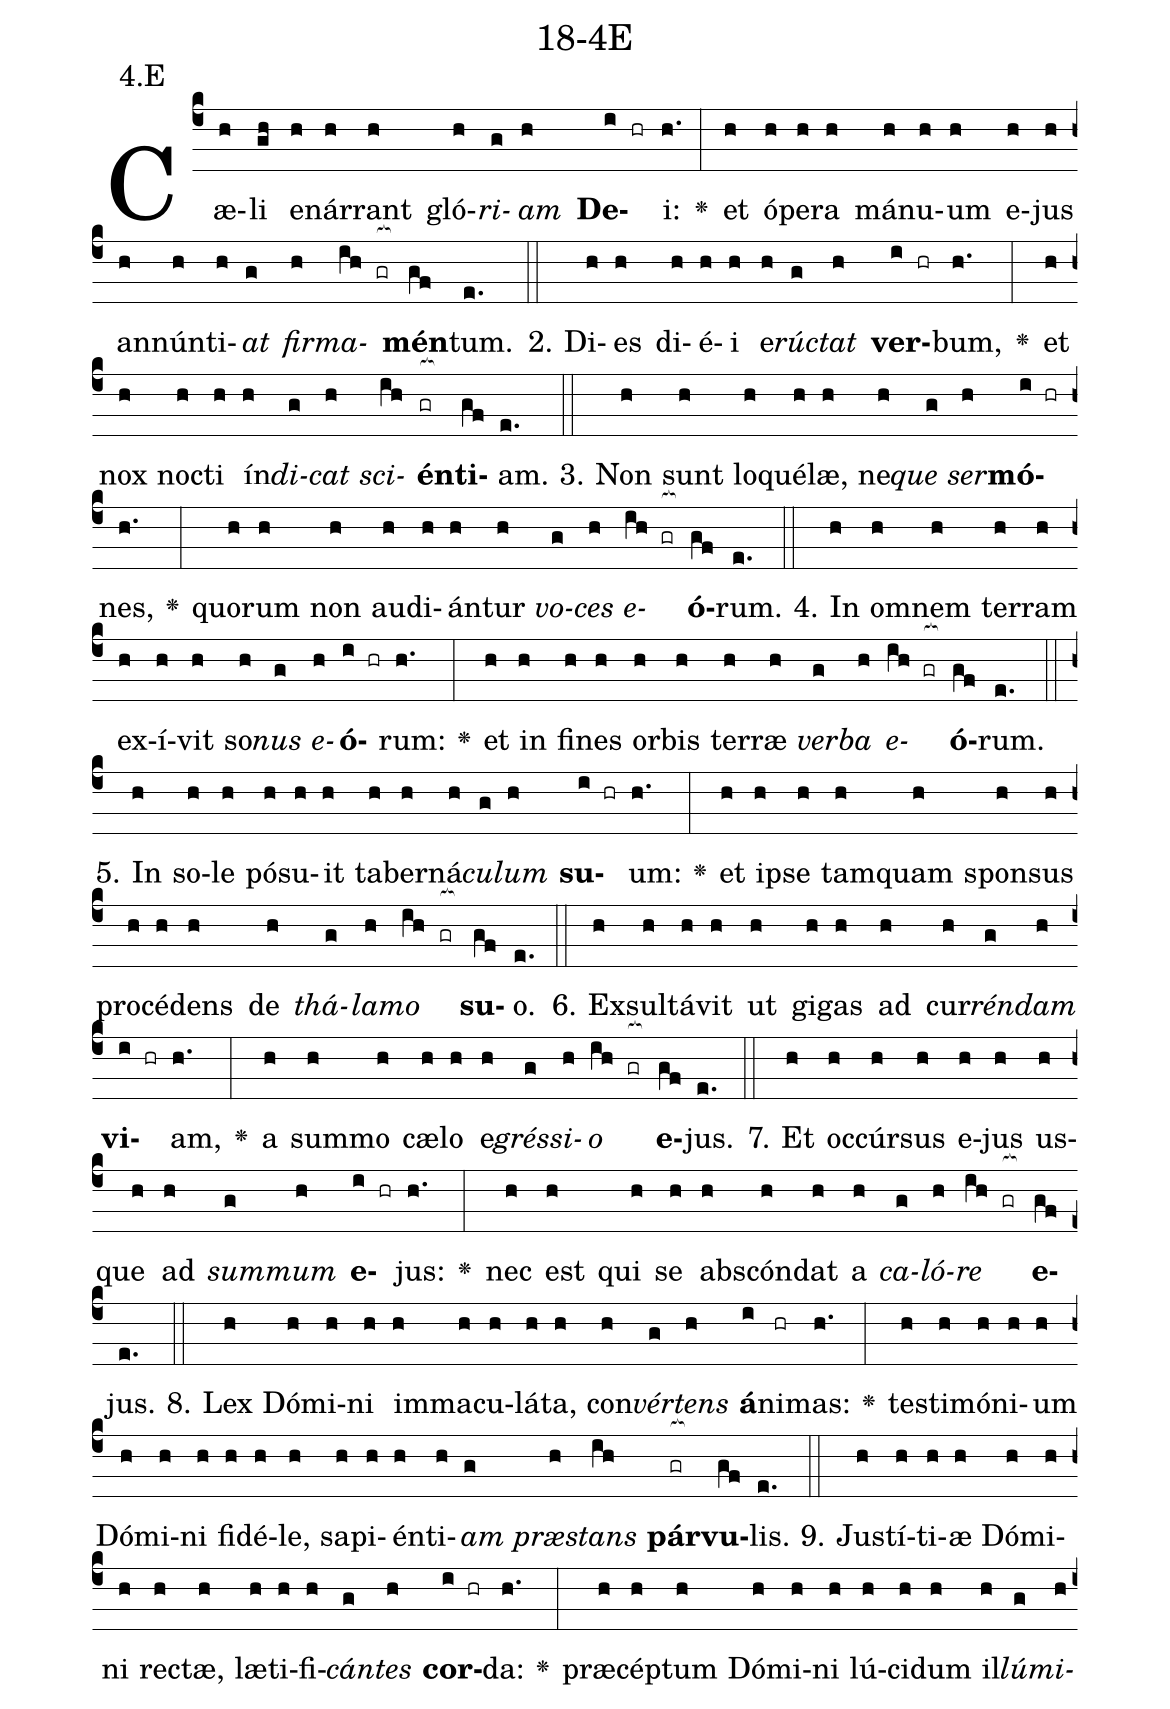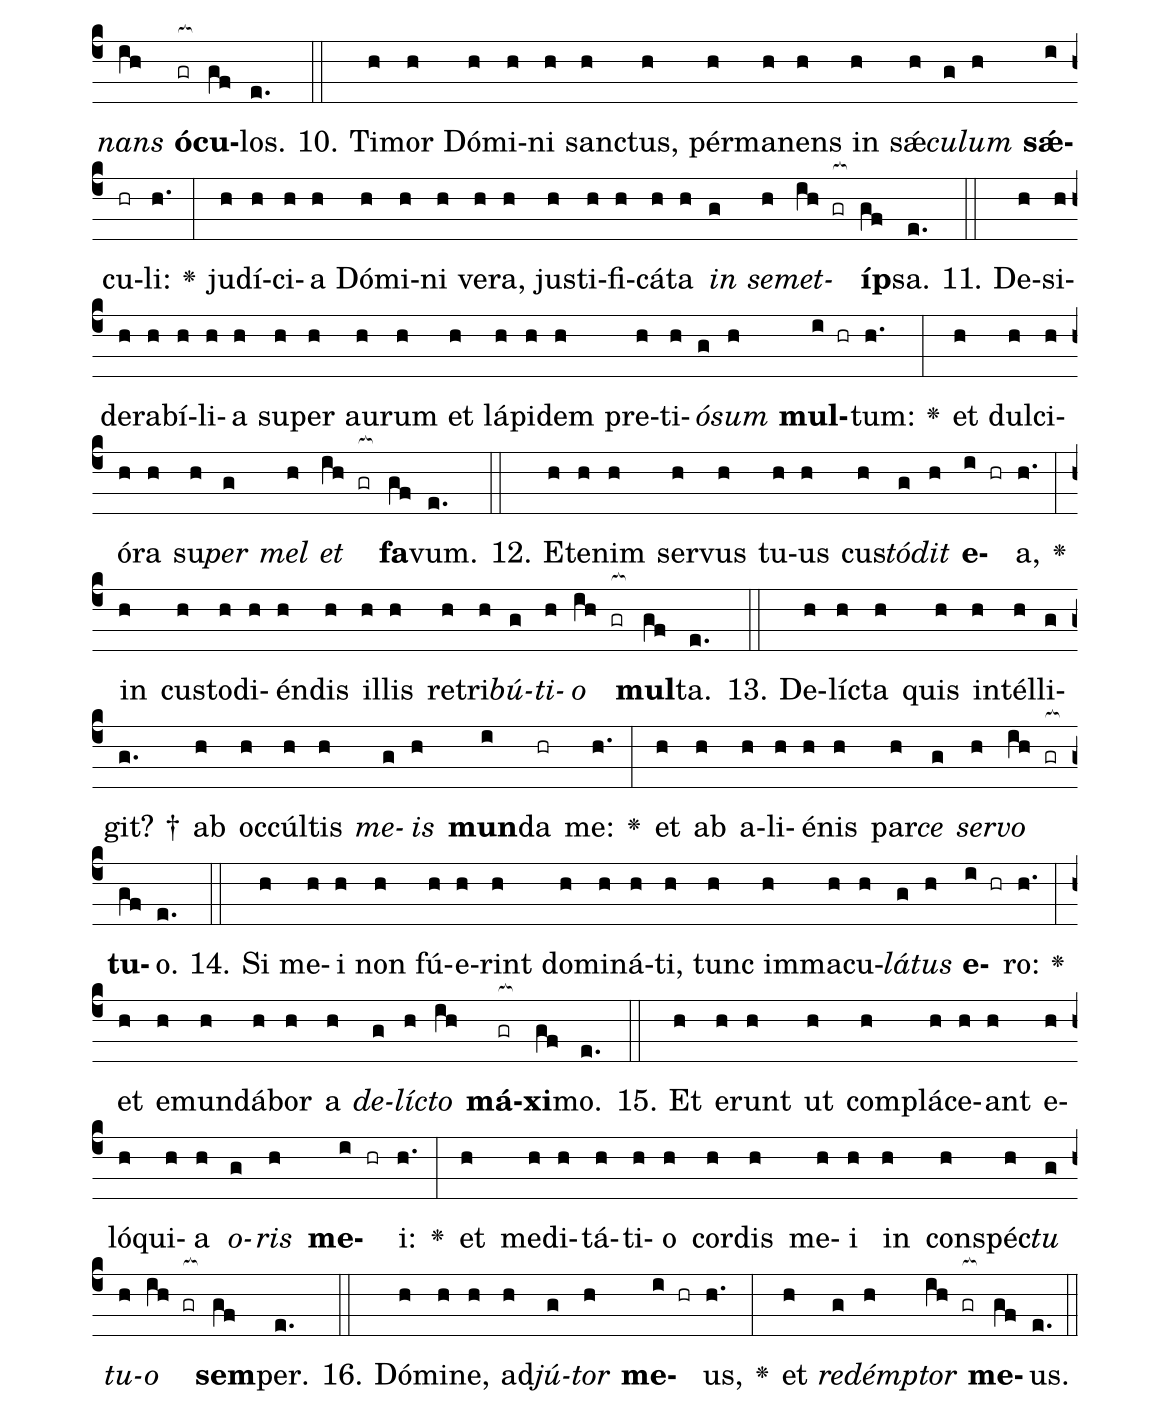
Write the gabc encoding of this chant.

name: 18-4E;
annotation: 4.E;
%%
(c4)Cæ(h)li(gh) e(h)nár(h)rant(h) gló(h)<i>ri</i>(g)<i>am</i>(h) <b>De</b>(i hr)i:(h.) <v>\greheightstar</v>(:) et(h) ó(h)pe(h)ra(h) má(h)nu(h)um(h) e(h)jus(h) an(h)nún(h)ti(h)<i>at</i>(g) <i>fir</i>(h)<i>ma</i>(ih gr[ocb:1{])<b>mén</b>(gf[ocb:0}])tum.(e.) (::)
2. Di(h)es(h) di(h)é(h)i(h) e(h)<i>rúc</i>(g)<i>tat</i>(h) <b>ver</b>(i hr)bum,(h.) <v>\greheightstar</v>(:) et(h) nox(h) noc(h)ti(h) ín(h)<i>di</i>(g)<i>cat</i>(h) <i>sci</i>(ih)<b>én</b>(gr[ocb:1{])<b>ti</b>(gf[ocb:0}])am.(e.) (::)
3. Non(h) sunt(h) lo(h)qué(h)læ,(h) ne(h)<i>que</i>(g) <i>ser</i>(h)<b>mó</b>(i hr)nes,(h.) <v>\greheightstar</v>(:) quo(h)rum(h) non(h) au(h)di(h)án(h)tur(h) <i>vo</i>(g)<i>ces</i>(h) <i>e</i>(ih gr[ocb:1{])<b>ó</b>(gf[ocb:0}])rum.(e.) (::)
4. In(h) om(h)nem(h) ter(h)ram(h) ex(h)í(h)vit(h) so(h)<i>nus</i>(g) <i>e</i>(h)<b>ó</b>(i hr)rum:(h.) <v>\greheightstar</v>(:) et(h) in(h) fi(h)nes(h) or(h)bis(h) ter(h)ræ(h) <i>ver</i>(g)<i>ba</i>(h) <i>e</i>(ih gr[ocb:1{])<b>ó</b>(gf[ocb:0}])rum.(e.) (::)
5. In(h) so(h)le(h) pó(h)su(h)it(h) ta(h)ber(h)ná(h)<i>cu</i>(g)<i>lum</i>(h) <b>su</b>(i hr)um:(h.) <v>\greheightstar</v>(:) et(h) ip(h)se(h) tam(h)quam(h) spon(h)sus(h) pro(h)cé(h)dens(h) de(h) <i>thá</i>(g)<i>la</i>(h)<i>mo</i>(ih gr[ocb:1{]) <b>su</b>(gf[ocb:0}])o.(e.) (::)
6. Ex(h)sul(h)tá(h)vit(h) ut(h) gi(h)gas(h) ad(h) cur(h)<i>rén</i>(g)<i>dam</i>(h) <b>vi</b>(i hr)am,(h.) <v>\greheightstar</v>(:) a(h) sum(h)mo(h) cæ(h)lo(h) e(h)<i>grés</i>(g)<i>si</i>(h)<i>o</i>(ih gr[ocb:1{]) <b>e</b>(gf[ocb:0}])jus.(e.) (::)
7. Et(h) oc(h)cúr(h)sus(h) e(h)jus(h) us(h)que(h) ad(h) <i>sum</i>(g)<i>mum</i>(h) <b>e</b>(i hr)jus:(h.) <v>\greheightstar</v>(:) nec(h) est(h) qui(h) se(h) abs(h)cón(h)dat(h) a(h) <i>ca</i>(g)<i>ló</i>(h)<i>re</i>(ih gr[ocb:1{]) <b>e</b>(gf[ocb:0}])jus.(e.) (::)
8. Lex(h) Dó(h)mi(h)ni(h) im(h)ma(h)cu(h)lá(h)ta,(h) con(h)<i>vér</i>(g)<i>tens</i>(h) <b>á</b>(i)ni(hr)mas:(h.) <v>\greheightstar</v>(:) tes(h)ti(h)mó(h)ni(h)um(h) Dó(h)mi(h)ni(h) fi(h)dé(h)le,(h) sa(h)pi(h)én(h)ti(h)<i>am</i>(g) <i>præ</i>(h)<i>stans</i>(ih) <b>pár</b>(gr[ocb:1{])<b>vu</b>(gf[ocb:0}])lis.(e.) (::)
9. Jus(h)tí(h)ti(h)æ(h) Dó(h)mi(h)ni(h) rec(h)tæ,(h) læ(h)ti(h)fi(h)<i>cán</i>(g)<i>tes</i>(h) <b>cor</b>(i hr)da:(h.) <v>\greheightstar</v>(:) præ(h)cép(h)tum(h) Dó(h)mi(h)ni(h) lú(h)ci(h)dum(h) il(h)<i>lú</i>(g)<i>mi</i>(h)<i>nans</i>(ih) <b>ó</b>(gr[ocb:1{])<b>cu</b>(gf[ocb:0}])los.(e.) (::)
10. Ti(h)mor(h) Dó(h)mi(h)ni(h) sanc(h)tus,(h) pér(h)ma(h)nens(h) in(h) sǽ(h)<i>cu</i>(g)<i>lum</i>(h) <b>sǽ</b>(i)cu(hr)li:(h.) <v>\greheightstar</v>(:) ju(h)dí(h)ci(h)a(h) Dó(h)mi(h)ni(h) ve(h)ra,(h) jus(h)ti(h)fi(h)cá(h)ta(h) <i>in</i>(g) <i>se</i>(h)<i>met</i>(ih gr[ocb:1{])<b>íp</b>(gf[ocb:0}])sa.(e.) (::)
11. De(h)si(h)de(h)ra(h)bí(h)li(h)a(h) su(h)per(h) au(h)rum(h) et(h) lá(h)pi(h)dem(h) pre(h)ti(h)<i>ó</i>(g)<i>sum</i>(h) <b>mul</b>(i hr)tum:(h.) <v>\greheightstar</v>(:) et(h) dul(h)ci(h)ó(h)ra(h) su(h)<i>per</i>(g) <i>mel</i>(h) <i>et</i>(ih gr[ocb:1{]) <b>fa</b>(gf[ocb:0}])vum.(e.) (::)
12. Et(h)e(h)nim(h) ser(h)vus(h) tu(h)us(h) cus(h)<i>tó</i>(g)<i>dit</i>(h) <b>e</b>(i hr)a,(h.) <v>\greheightstar</v>(:) in(h) cus(h)to(h)di(h)én(h)dis(h) il(h)lis(h) re(h)tri(h)<i>bú</i>(g)<i>ti</i>(h)<i>o</i>(ih gr[ocb:1{]) <b>mul</b>(gf[ocb:0}])ta.(e.) (::)
13. De(h)líc(h)ta(h) quis(h) in(h)tél(h)li(g)git? †(g.) ab(h) oc(h)cúl(h)tis(h) <i>me</i>(g)<i>is</i>(h) <b>mun</b>(i)da(hr) me:(h.) <v>\greheightstar</v>(:) et(h) ab(h) a(h)li(h)é(h)nis(h) par(h)<i>ce</i>(g) <i>ser</i>(h)<i>vo</i>(ih gr[ocb:1{]) <b>tu</b>(gf[ocb:0}])o.(e.) (::)
14. Si(h) me(h)i(h) non(h) fú(h)e(h)rint(h) do(h)mi(h)ná(h)ti,(h) tunc(h) im(h)ma(h)cu(h)<i>lá</i>(g)<i>tus</i>(h) <b>e</b>(i hr)ro:(h.) <v>\greheightstar</v>(:) et(h) e(h)mun(h)dá(h)bor(h) a(h) <i>de</i>(g)<i>líc</i>(h)<i>to</i>(ih) <b>má</b>(gr[ocb:1{])<b>xi</b>(gf[ocb:0}])mo.(e.) (::)
15. Et(h) e(h)runt(h) ut(h) com(h)plá(h)ce(h)ant(h) e(h)ló(h)qui(h)a(h) <i>o</i>(g)<i>ris</i>(h) <b>me</b>(i hr)i:(h.) <v>\greheightstar</v>(:) et(h) me(h)di(h)tá(h)ti(h)o(h) cor(h)dis(h) me(h)i(h) in(h) con(h)spéc(h)<i>tu</i>(g) <i>tu</i>(h)<i>o</i>(ih gr[ocb:1{]) <b>sem</b>(gf[ocb:0}])per.(e.) (::)
16. Dó(h)mi(h)ne,(h) ad(h)<i>jú</i>(g)<i>tor</i>(h) <b>me</b>(i hr)us,(h.) <v>\greheightstar</v>(:) et(h) <i>red</i>(g)<i>émp</i>(h)<i>tor</i>(ih gr[ocb:1{]) <b>me</b>(gf[ocb:0}])us.(e.) (::)
